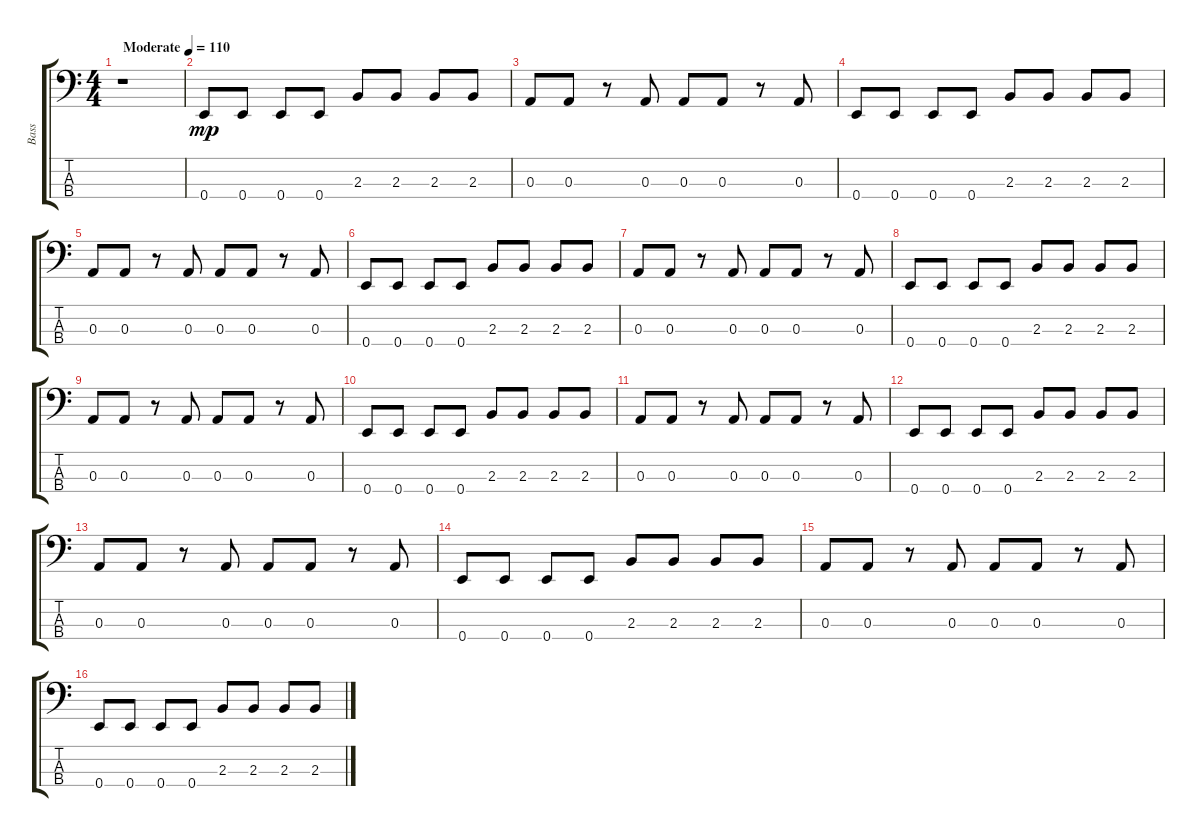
\track ("Bass" "Bass") {instrument electricbassfinger}
\staff {score tabs}
\tuning (G2 D2 A1 E1) {hide}
\ts (4 4)
\tempo (110 "Moderate")
\clef f4
\ks c
r.1{dy mp instrument electricbassfinger} |
0.4.8 0.4.8 0.4.8 0.4.8 2.3.8 2.3.8 2.3.8 2.3.8 |
0.3.8 0.3.8 r.8 0.3.8 0.3.8 0.3.8 r.8 0.3.8 |
0.4.8 0.4.8 0.4.8 0.4.8 2.3.8 2.3.8 2.3.8 2.3.8 |
0.3.8 0.3.8 r.8 0.3.8 0.3.8 0.3.8 r.8 0.3.8 |
0.4.8 0.4.8 0.4.8 0.4.8 2.3.8 2.3.8 2.3.8 2.3.8 |
0.3.8 0.3.8 r.8 0.3.8 0.3.8 0.3.8 r.8 0.3.8 |
0.4.8 0.4.8 0.4.8 0.4.8 2.3.8 2.3.8 2.3.8 2.3.8 |
0.3.8 0.3.8 r.8 0.3.8 0.3.8 0.3.8 r.8 0.3.8 |
0.4.8 0.4.8 0.4.8 0.4.8 2.3.8 2.3.8 2.3.8 2.3.8 |
0.3.8 0.3.8 r.8 0.3.8 0.3.8 0.3.8 r.8 0.3.8 |
0.4.8 0.4.8 0.4.8 0.4.8 2.3.8 2.3.8 2.3.8 2.3.8 |
0.3.8 0.3.8 r.8 0.3.8 0.3.8 0.3.8 r.8 0.3.8 |
0.4.8 0.4.8 0.4.8 0.4.8 2.3.8 2.3.8 2.3.8 2.3.8 |
0.3.8 0.3.8 r.8 0.3.8 0.3.8 0.3.8 r.8 0.3.8 |
0.4.8 0.4.8 0.4.8 0.4.8 2.3.8 2.3.8 2.3.8 2.3.8
